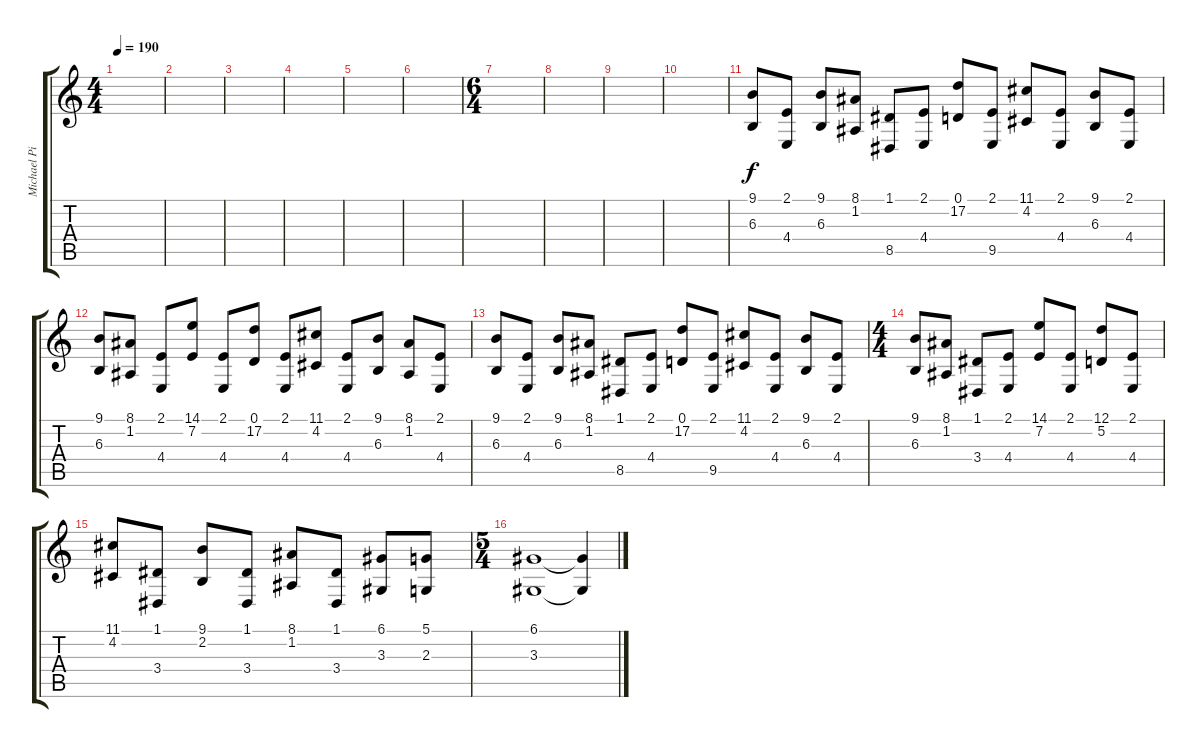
\track ("Michael Pinnella - Keyboard " "Michael Pi") {instrument stringensemble1}
\staff {score tabs}
\tuning (D4 A3 F3 C3 G2 D2) {hide}
\ts (4 4)
\tempo 190
\clef g2
\ks c
|
|
|
|
|
|
\ts (6 4)
|
|
|
|
(9.1 6.3).8 (2.1 4.4).8 (9.1 6.3).8 (8.1 1.2).8 (1.1 8.5).8 (2.1 4.4).8 (0.1 17.2).8 (2.1 9.5).8 (11.1 4.2).8 (2.1 4.4).8 (9.1 6.3).8 (2.1 4.4).8 |
(9.1 6.3).8 (8.1 1.2).8 (2.1 4.4).8 (14.1 7.2).8 (2.1 4.4).8 (0.1 17.2).8 (2.1 4.4).8 (11.1 4.2).8 (2.1 4.4).8 (9.1 6.3).8 (8.1 1.2).8 (2.1 4.4).8 |
(9.1 6.3).8 (2.1 4.4).8 (9.1 6.3).8 (8.1 1.2).8 (1.1 8.5).8 (2.1 4.4).8 (0.1 17.2).8 (2.1 9.5).8 (11.1 4.2).8 (2.1 4.4).8 (9.1 6.3).8 (2.1 4.4).8 |
\ts (4 4)
(9.1 6.3).8 (8.1 1.2).8 (1.1 3.4).8 (2.1 4.4).8 (14.1 7.2).8 (2.1 4.4).8 (12.1 5.2).8 (2.1 4.4).8 |
(11.1 4.2).8 (1.1 3.4).8 (9.1 2.2).8 (1.1 3.4).8 (8.1 1.2).8 (1.1 3.4).8 (6.1 3.3).8 (5.1 2.3).8 |
\ts (5 4)
(6.1 3.3).1{volume 0} (6.1{t} 3.3{t}).4
